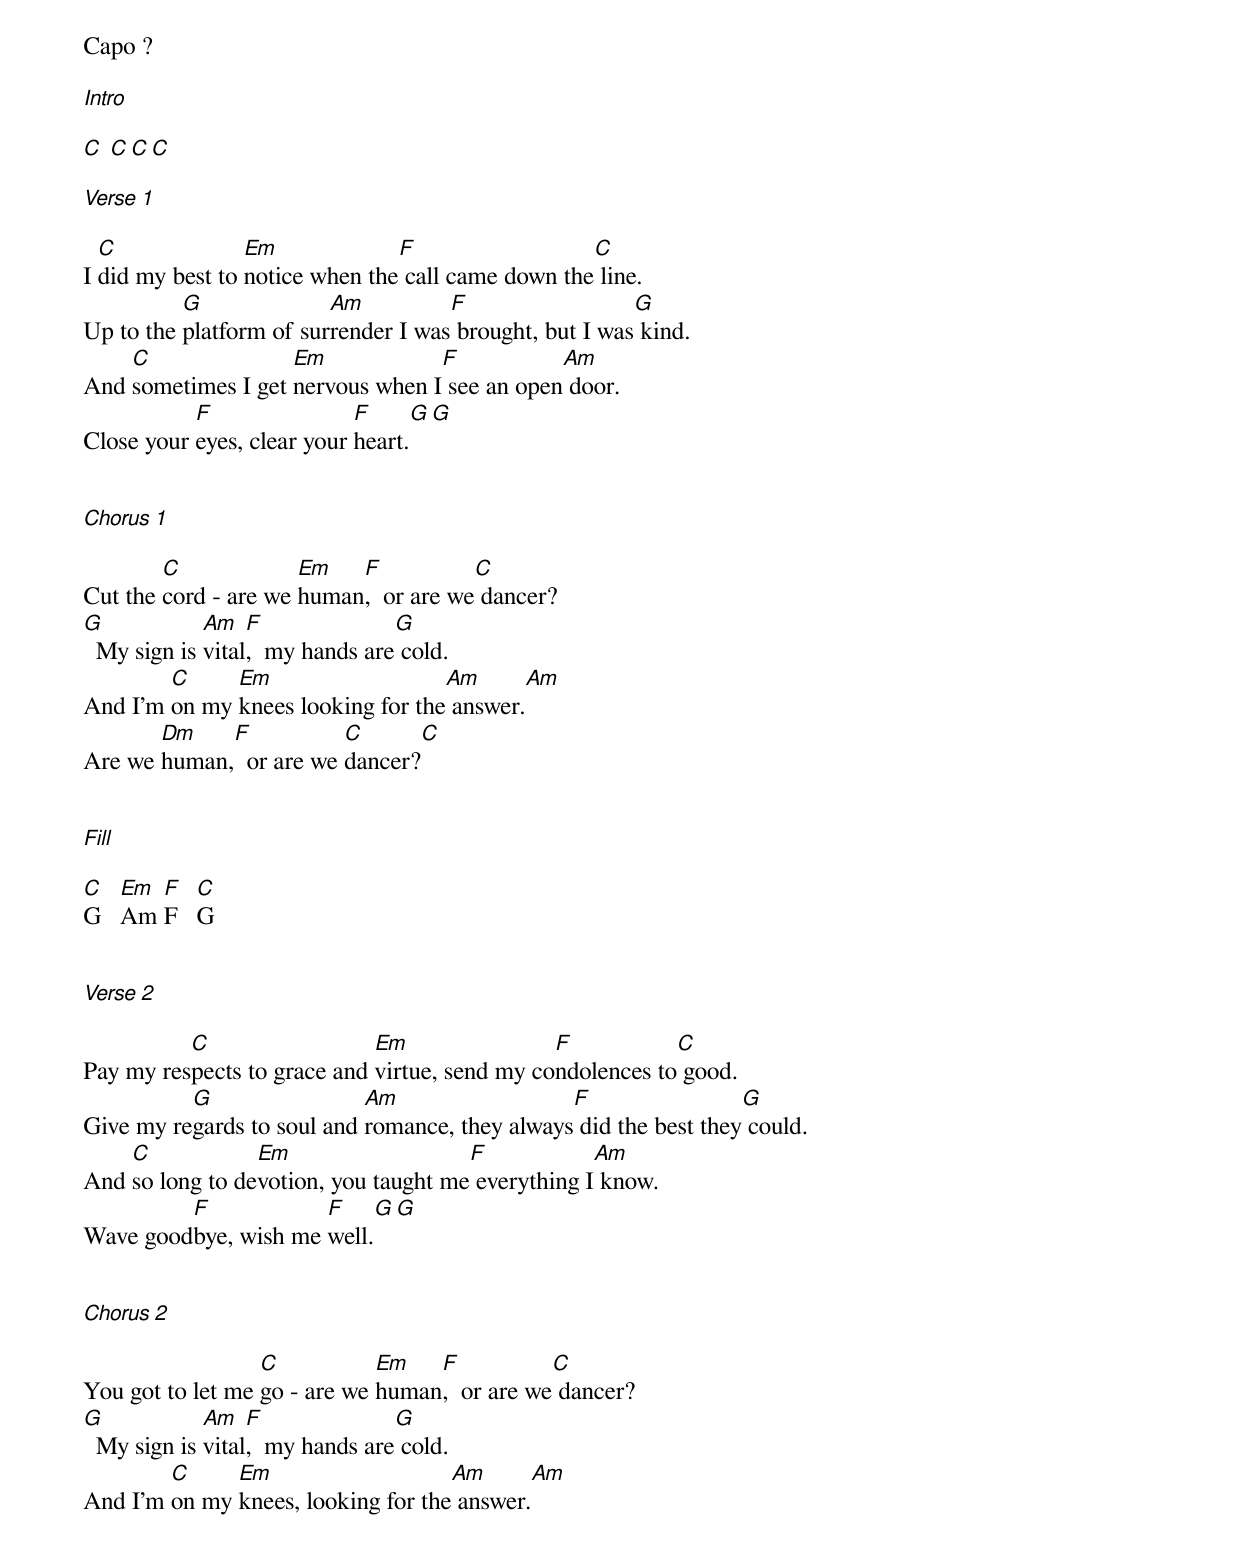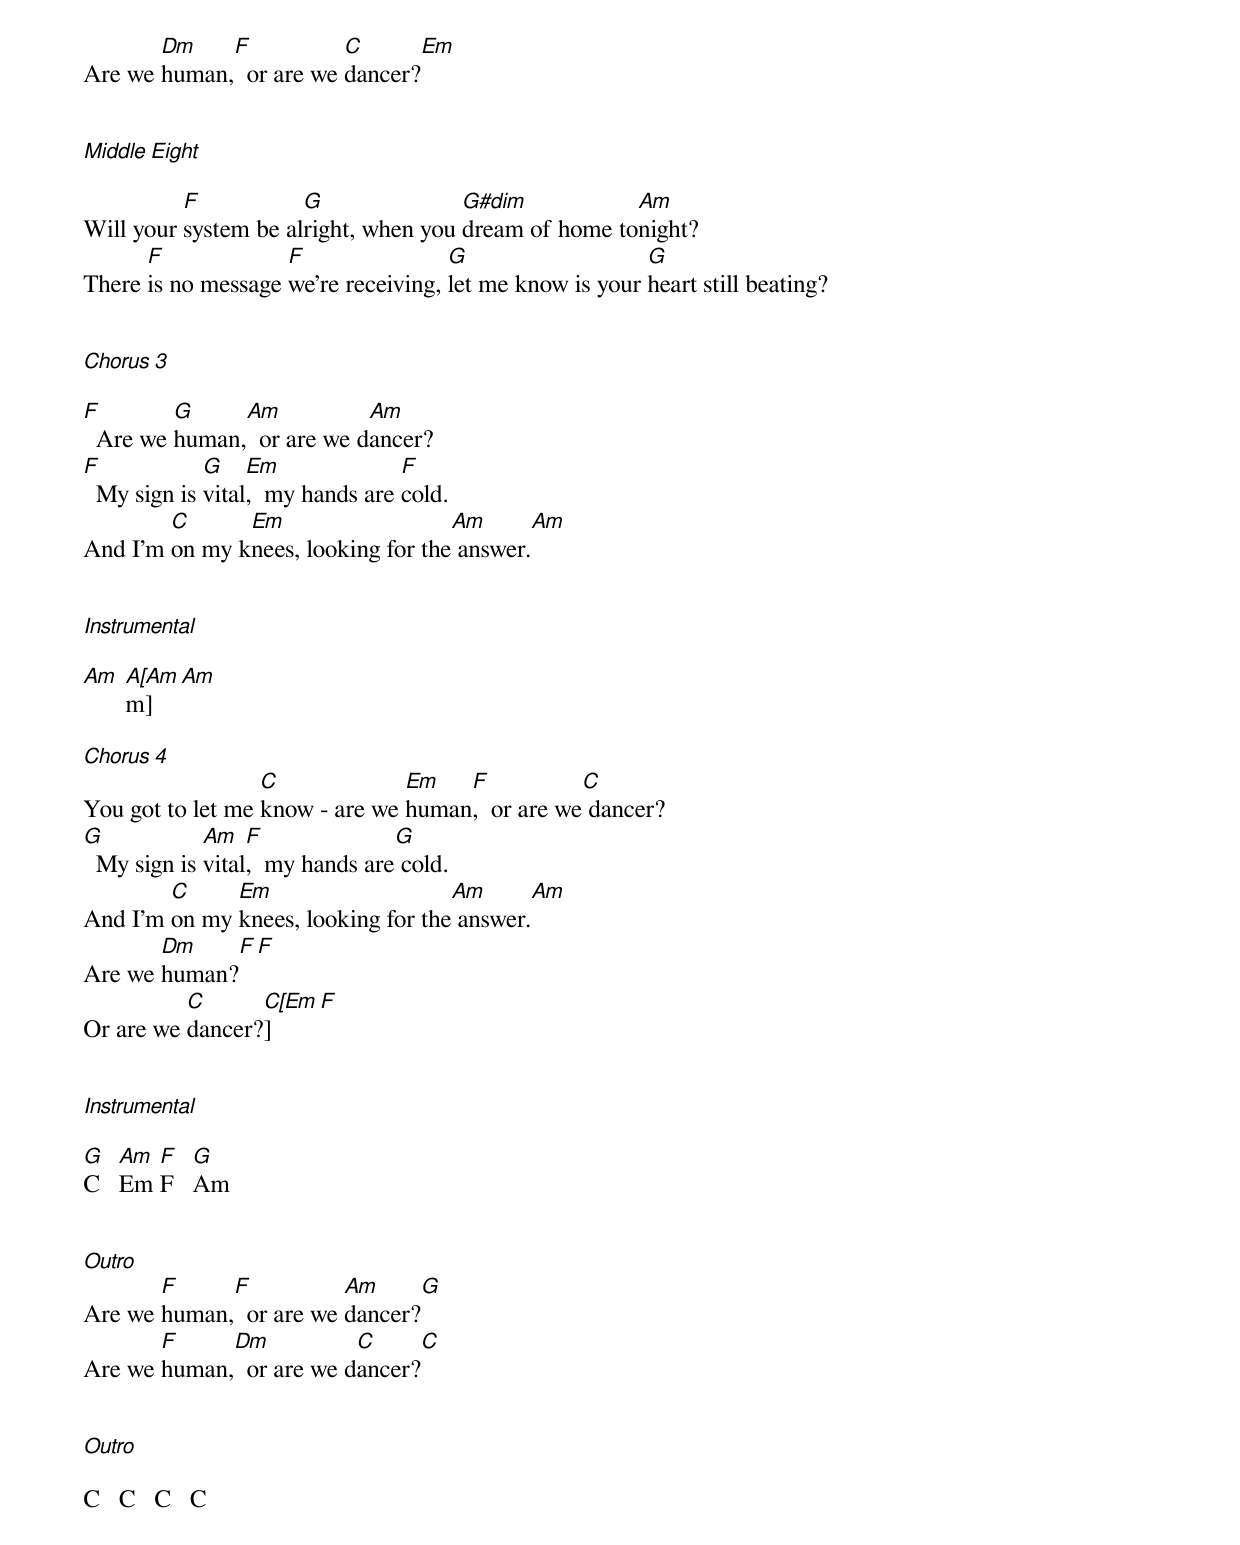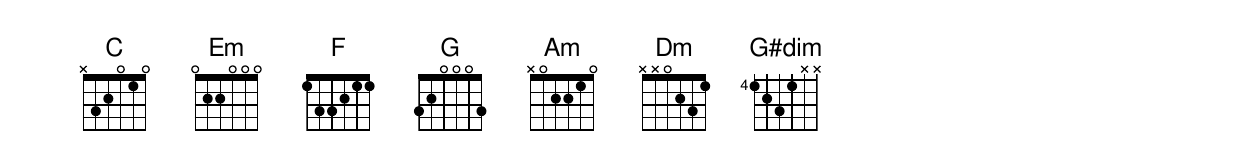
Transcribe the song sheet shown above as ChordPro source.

Capo ?

[Intro]

[C] [C][C][C]

[Verse 1]

I [C]did my best to [Em]notice when the[F] call came down the[C] line.
Up to the [G]platform of sur[Am]render I was[F] brought, but I was[G] kind.
And [C]sometimes I get [Em]nervous when I[F] see an open[Am] door.
Close your [F]eyes, clear your [F]heart.[G][G]


[Chorus 1]

Cut the [C]cord - are we [Em]human[F],  or are we[C] dancer?
[G]  My sign is [Am]vital[F],  my hands are[G] cold.
And I'm [C]on my [Em]knees looking for the[Am] answer.[Am]
Are we [Dm]human,[F]  or are we [C]dancer?[C]


[Fill]

[C]G   [Em]Am [F]F   [C]G


[Verse 2]

Pay my res[C]pects to grace and [Em]virtue, send my co[F]ndolences to[C] good.
Give my re[G]gards to soul and [Am]romance, they always[F] did the best they[G] could.
And [C]so long to de[Em]votion, you taught me[F] everything I[Am] know.
Wave good[F]bye, wish me [F]well.[G][G]


[Chorus 2]

You got to let me [C]go - are we [Em]human[F],  or are we[C] dancer?
[G]  My sign is [Am]vital[F],  my hands are[G] cold.
And I'm [C]on my [Em]knees, looking for the[Am] answer.[Am]
Are we [Dm]human,[F]  or are we [C]dancer?[Em]


[Middle Eight]

Will your [F]system be al[G]right, when you [G#dim]dream of home to[Am]night?
There [F]is no message [F]we're receiving, [G]let me know is your [G]heart still beating?


[Chorus 3]

[F]  Are we [G]human,[Am]  or are we d[Am]ancer?
[F]  My sign is [G]vital[Em],  my hands are [F]cold.
And I'm [C]on my k[Em]nees, looking for the[Am] answer.[Am]


[Instrumental]

[Am] [A[Am]m][Am]

[Chorus 4]
You got to let me [C]know - are we [Em]human[F],  or are we[C] dancer?
[G]  My sign is [Am]vital[F],  my hands are[G] cold.
And I'm [C]on my [Em]knees, looking for the[Am] answer.[Am]
Are we [Dm]human?[F][F]
Or are we [C]dancer?[C[Em]][F]


[Instrumental]

[G]C   [Am]Em [F]F   [G]Am


[Outro]
Are we [F]human,[F]  or are we [Am]dancer?[G]
Are we [F]human,[Dm]  or are we d[C]ancer?[C]


[Outro]

C   C   C   C
